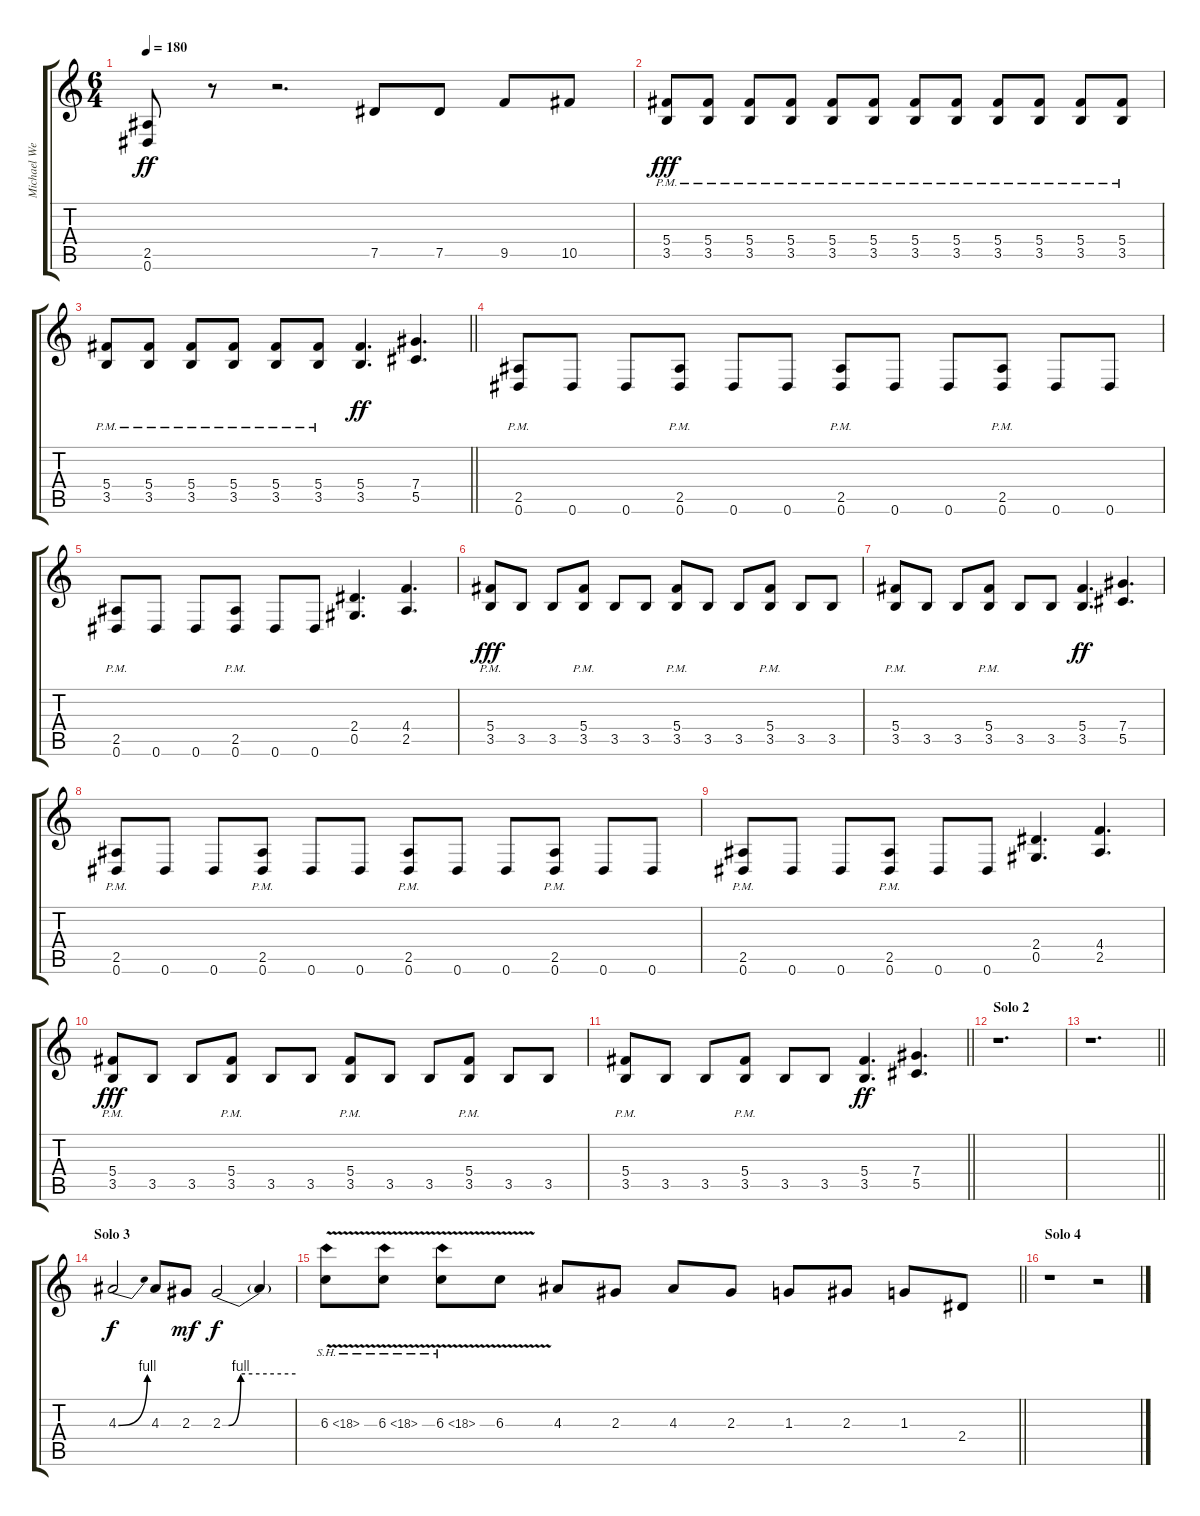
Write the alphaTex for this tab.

\track ("Michael Weikath" "Michael We") {instrument distortionguitar}
\staff {score tabs}
\tuning (Eb4 Bb3 Gb3 Db3 Ab2 Eb2) {hide}
\ts (6 4)
\tempo 180
\clef g2
\ks c
(2.5 0.6).8{dy ff} r.8 r.2{d} 7.5.8 7.5.8 9.5.8 10.5.8 |
(5.4{pm} 3.5{pm}).8{dy fff} (5.4{pm} 3.5{pm}).8 (5.4{pm} 3.5{pm}).8 (5.4{pm} 3.5{pm}).8 (5.4{pm} 3.5{pm}).8 (5.4{pm} 3.5{pm}).8 (5.4{pm} 3.5{pm}).8 (5.4{pm} 3.5{pm}).8 (5.4{pm} 3.5{pm}).8 (5.4{pm} 3.5{pm}).8 (5.4{pm} 3.5{pm}).8 (5.4{pm} 3.5{pm}).8 |
\barLineRight lightlight
(5.4{pm} 3.5{pm}).8 (5.4{pm} 3.5{pm}).8 (5.4{pm} 3.5{pm}).8 (5.4{pm} 3.5{pm}).8 (5.4{pm} 3.5{pm}).8 (5.4{pm} 3.5{pm}).8 (5.4 3.5).4{d dy ff} (7.4 5.5).4{d} |
\section ("" "")
(2.5{pm} 0.6).8 0.6.8 0.6.8 (2.5{pm} 0.6).8 0.6.8 0.6.8 (2.5{pm} 0.6).8 0.6.8 0.6.8 (2.5{pm} 0.6).8 0.6.8 0.6.8 |
(2.5{pm} 0.6).8 0.6.8 0.6.8 (2.5{pm} 0.6).8 0.6.8 0.6.8 (2.4 0.5).4{d} (4.4 2.5).4{d} |
(5.4{pm} 3.5{pm}).8{dy fff} 3.5.8 3.5.8 (5.4{pm} 3.5{pm}).8 3.5.8 3.5.8 (5.4{pm} 3.5{pm}).8 3.5.8 3.5.8 (5.4{pm} 3.5{pm}).8 3.5.8 3.5.8 |
(5.4{pm} 3.5{pm}).8 3.5.8 3.5.8 (5.4{pm} 3.5{pm}).8 3.5.8 3.5.8 (5.4 3.5).4{d dy ff} (7.4 5.5).4{d} |
(2.5{pm} 0.6).8 0.6.8 0.6.8 (2.5{pm} 0.6).8 0.6.8 0.6.8 (2.5{pm} 0.6).8 0.6.8 0.6.8 (2.5{pm} 0.6).8 0.6.8 0.6.8 |
(2.5{pm} 0.6).8 0.6.8 0.6.8 (2.5{pm} 0.6).8 0.6.8 0.6.8 (2.4 0.5).4{d} (4.4 2.5).4{d} |
(5.4{pm} 3.5{pm}).8{dy fff} 3.5.8 3.5.8 (5.4{pm} 3.5{pm}).8 3.5.8 3.5.8 (5.4{pm} 3.5{pm}).8 3.5.8 3.5.8 (5.4{pm} 3.5{pm}).8 3.5.8 3.5.8 |
\barLineRight lightlight
(5.4{pm} 3.5{pm}).8 3.5.8 3.5.8 (5.4{pm} 3.5{pm}).8 3.5.8 3.5.8 (5.4 3.5).4{d dy ff} (7.4 5.5).4{d} |
\section ("" "Solo 2")
r.1{d} |
\barLineRight lightlight
r.1{d} |
\section ("" "Solo 3")
4.3{be (bend 0 0 60 4)}.2{dy f volume 14} 4.3.8 2.3.8{dy mf} 2.3{be (custom 0 0 5 0 15 4 60 4)}.2{dy f} 2.3{t}.4 |
\barLineRight lightlight
6.3{sh 12 v}.8 6.3{sh 12 v}.8 6.3{sh 12 v}.8 6.3{v}.8 4.3.8 2.3.8 4.3.8 2.3.8 1.3.8 2.3.8 1.3.8 2.4.8 |
\section ("" "Solo 4")
r.1 r.2
